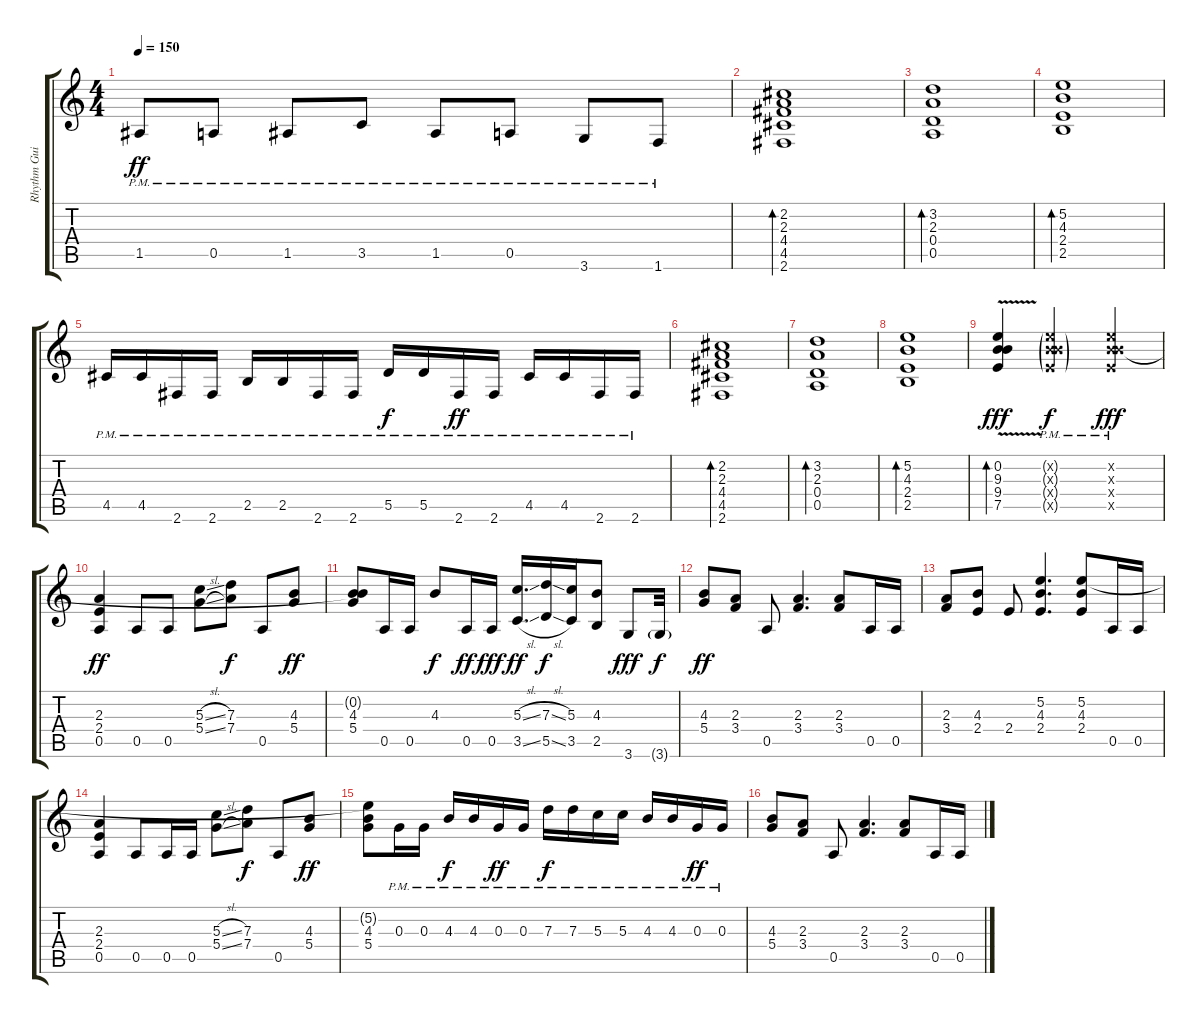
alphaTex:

\track ("Rhythm Guitar" "Rhythm Gui") {instrument overdrivenguitar}
\staff {score tabs}
\tuning (E4 B3 G3 D3 A2 E2) {hide}
\ts (4 4)
\tempo 150
\clef g2
\ks c
1.5{pm}.8{dy ff} 0.5{pm}.8 1.5{pm}.8 3.5{pm}.8 1.5{pm}.8 0.5{pm}.8 3.6{pm}.8 1.6{pm}.8 |
(2.2 2.3 4.4 4.5 2.6).1{bd 60} |
(3.2 2.3 0.4 0.5).1{bd 60} |
(5.2 4.3 2.4 2.5).1{bd 60} |
4.5{pm}.16 4.5{pm}.16 2.6{pm}.16 2.6{pm}.16 2.5{pm}.16 2.5{pm}.16 2.6{pm}.16 2.6{pm}.16 5.5{pm}.16{dy f} 5.5{pm}.16 2.6{pm}.16{dy ff} 2.6{pm}.16 4.5{pm}.16 4.5{pm}.16 2.6{pm}.16 2.6{pm}.16 |
(2.2 2.3 4.4 4.5 2.6).1{bd 60} |
(3.2 2.3 0.4 0.5).1{bd 60} |
(5.2 4.3 2.4 2.5).1{bd 60} |
(0.2{v} 9.3{v} 9.4{v} 7.5).4{bd 60 dy fff} (0.2{g pm x} 9.3{g pm x} 9.4{g pm x} 7.5{g pm x}).2{dy f} (0.2{pm x} 9.3{x} 9.4{x} 7.5{x}).4{dy fff} |
(2.3 2.4 0.5).4{dy ff} 0.5.8 0.5.8 (5.3{sl} 5.4{sl}).8 (7.3 7.4).8{dy f} 0.5.8 (4.3 5.4).8{dy ff} |
(0.2{t} 4.3 5.4).8 0.5.16 0.5.16 4.3.8{dy f} 0.5.16{dy ff} 0.5.16{dy fff} (5.3{sl} 3.5{sl}).16{d dy ff} (7.3{sl} 5.5{sl}).16{dy f} (5.3 3.5).16 (4.3 2.5).8 3.6.8{dy fff} 3.6{g}.32{dy f} |
(4.3 5.4).8{dy ff} (2.3 3.4).8 0.5.8 (2.3 3.4).4{d} (2.3 3.4).8 0.5.16 0.5.16 |
(2.3 3.4).8 (4.3 2.4).8 2.4.8 (5.2 4.3 2.4).4{d} (5.2 4.3 2.4).8 0.5.16 0.5.16 |
(2.3 2.4 0.5).4 0.5.8 0.5.16 0.5.16 (5.3{sl} 5.4{sl}).8 (7.3 7.4).8{dy f} 0.5.8 (4.3 5.4).8{dy ff} |
(5.2{t} 4.3 5.4).8 0.3{pm}.16 0.3{pm}.16 4.3{pm}.16{dy f} 4.3{pm}.16 0.3{pm}.16{dy ff} 0.3{pm}.16 7.3{pm}.16{dy f} 7.3{pm}.16 5.3{pm}.16 5.3{pm}.16 4.3{pm}.16 4.3{pm}.16 0.3{pm}.16{dy ff} 0.3{pm}.16 |
(4.3 5.4).8 (2.3 3.4).8 0.5.8 (2.3 3.4).4{d} (2.3 3.4).8 0.5.16 0.5.16
